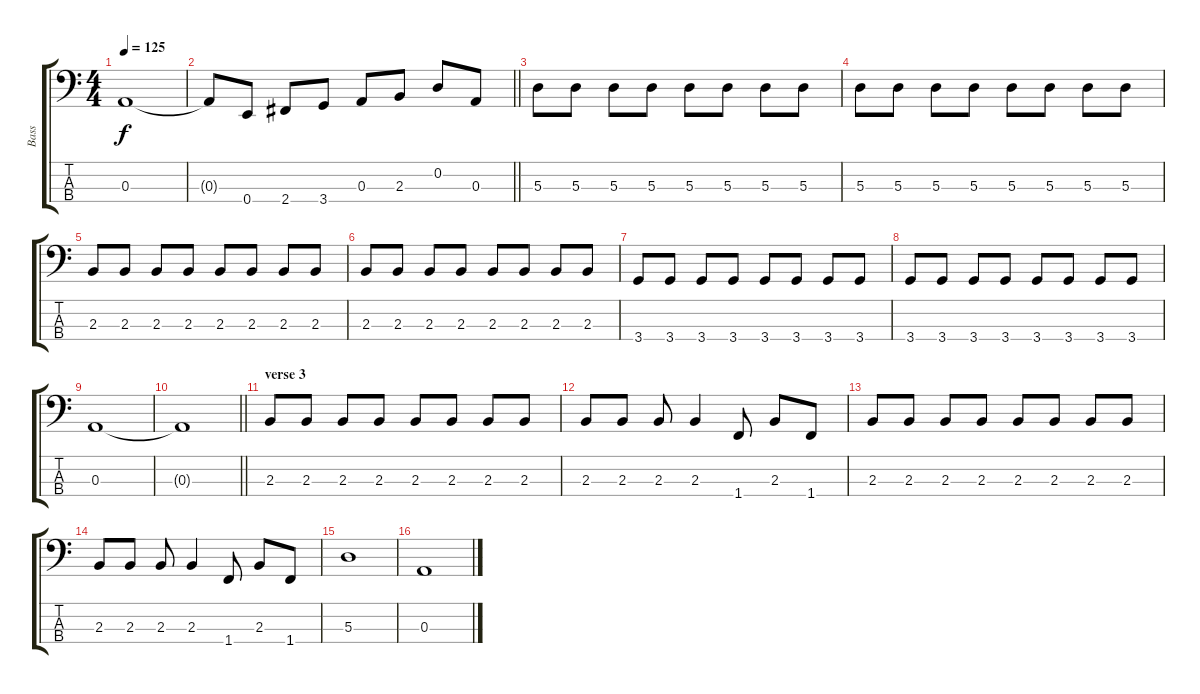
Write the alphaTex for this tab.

\track ("Bass" "Bass") {instrument electricbassfinger}
\staff {score tabs}
\tuning (G2 D2 A1 E1) {hide}
\ts (4 4)
\tempo 125
\clef f4
\ks c
0.3.1{dy f} |
\barLineRight lightlight
0.3{t}.8 0.4.8 2.4.8 3.4.8 0.3.8 2.3.8 0.2.8 0.3.8 |
5.3.8 5.3.8 5.3.8 5.3.8 5.3.8 5.3.8 5.3.8 5.3.8 |
5.3.8 5.3.8 5.3.8 5.3.8 5.3.8 5.3.8 5.3.8 5.3.8 |
2.3.8 2.3.8 2.3.8 2.3.8 2.3.8 2.3.8 2.3.8 2.3.8 |
2.3.8 2.3.8 2.3.8 2.3.8 2.3.8 2.3.8 2.3.8 2.3.8 |
3.4.8 3.4.8 3.4.8 3.4.8 3.4.8 3.4.8 3.4.8 3.4.8 |
3.4.8 3.4.8 3.4.8 3.4.8 3.4.8 3.4.8 3.4.8 3.4.8 |
0.3.1 |
\barLineRight lightlight
0.3{t}.1 |
\section ("" "verse 3")
2.3.8 2.3.8 2.3.8 2.3.8 2.3.8 2.3.8 2.3.8 2.3.8 |
2.3.8 2.3.8 2.3.8 2.3.4 1.4.8 2.3.8 1.4.8 |
2.3.8 2.3.8 2.3.8 2.3.8 2.3.8 2.3.8 2.3.8 2.3.8 |
2.3.8 2.3.8 2.3.8 2.3.4 1.4.8 2.3.8 1.4.8 |
5.3.1 |
0.3.1
